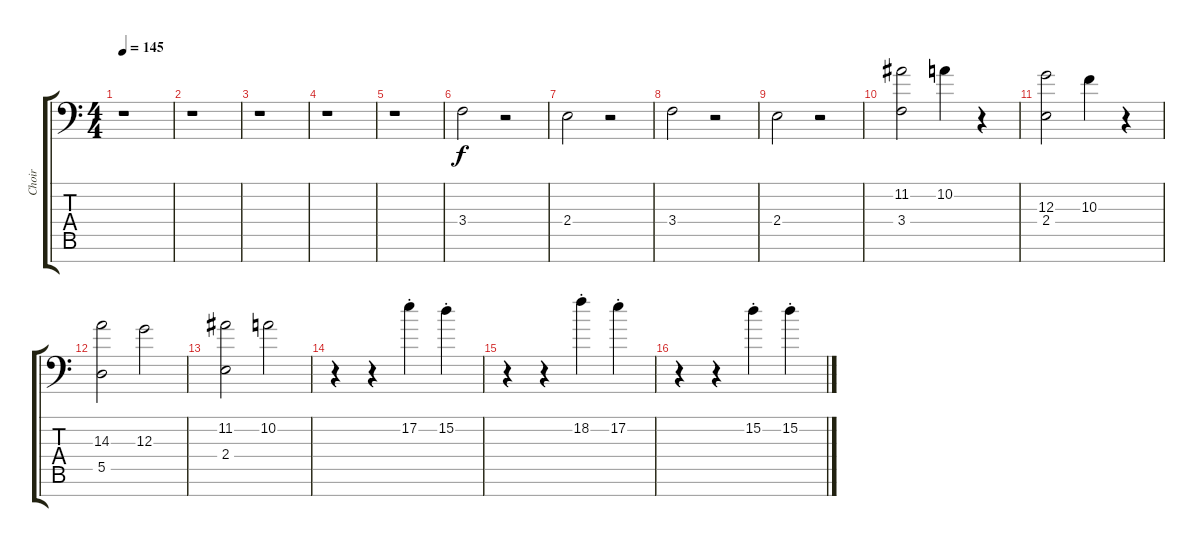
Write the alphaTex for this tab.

\track ("Choir" "Choir") {instrument choiraahs}
\staff {score tabs}
\tuning (E4 B3 G3 D3 A2 E2 C-1) {hide}
\ts (4 4)
\tempo 145
\clef f4
\ks c
r.1{dy f} |
r.1 |
r.1 |
r.1 |
r.1 |
3.4.2 r.2 |
2.4.2 r.2 |
3.4.2 r.2 |
2.4.2 r.2 |
(11.2 3.4).2 10.2.4 r.4 |
(12.3 2.4).2 10.3.4 r.4 |
(14.3 5.5).2 12.3.2 |
(11.2 2.4).2 10.2.2 |
r.4 r.4 17.2{st}.4 15.2{st}.4 |
r.4 r.4 18.2{st}.4 17.2{st}.4 |
r.4 r.4 15.2{st}.4 15.2{st}.4
